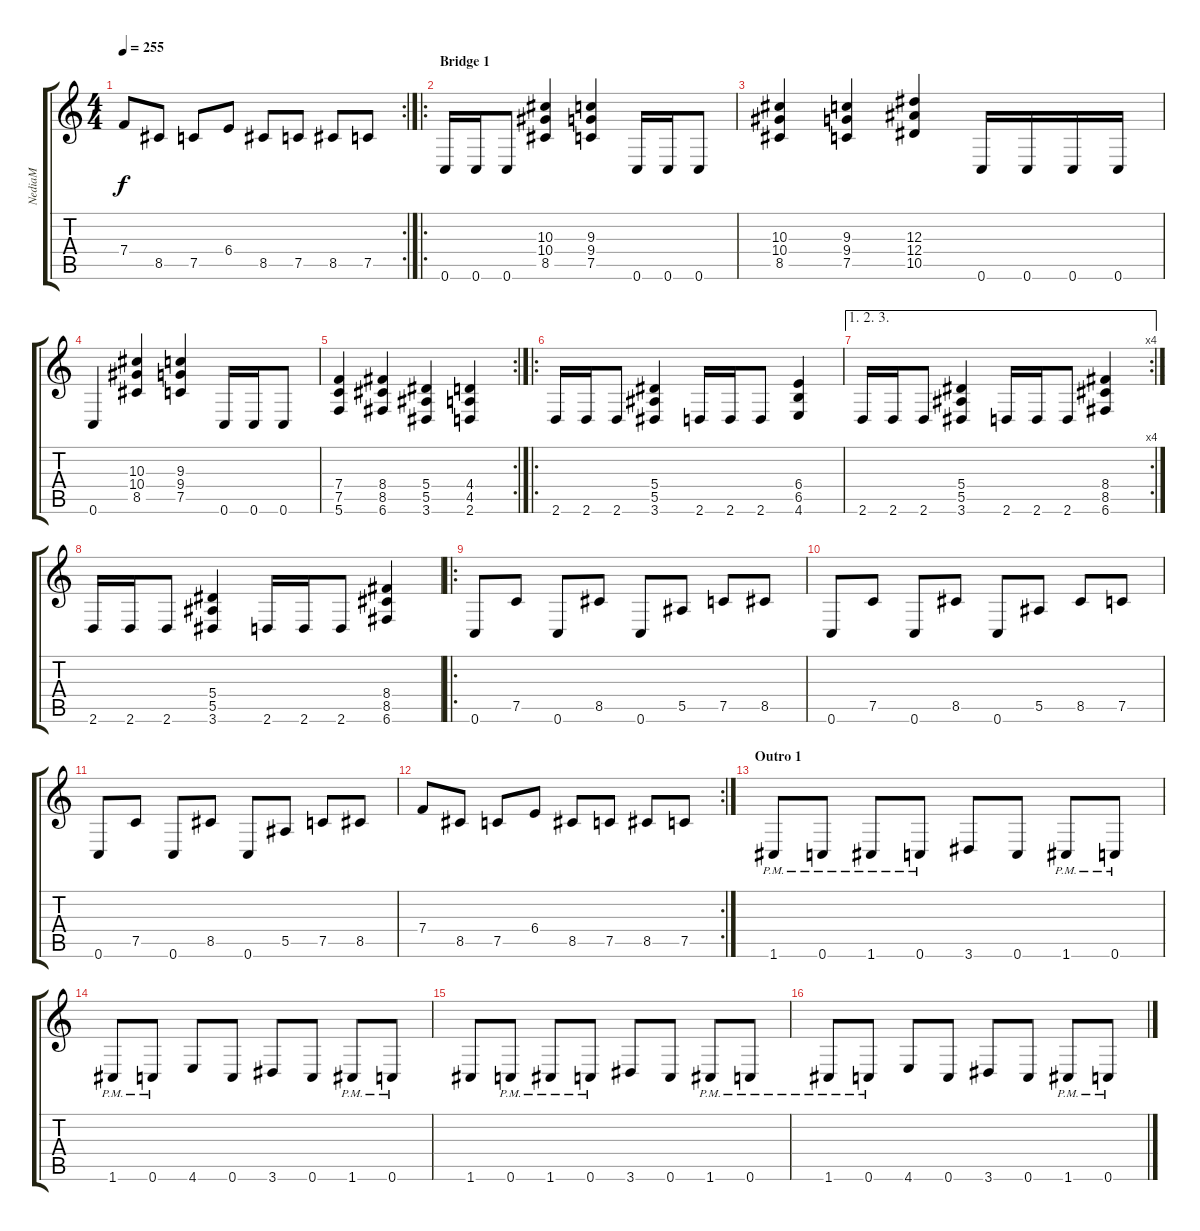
\track ("NediaM" "NediaM") {instrument distortionguitar}
\staff {score tabs}
\tuning (C4 G3 Eb3 Bb2 F2 C2) {hide}
\rc 2
\ts (4 4)
\tempo 255
\clef g2
\ks c
7.4.8{dy f} 8.5.8 7.5.8 6.4.8 8.5.8 7.5.8 8.5.8 7.5.8 |
\ro
\section ("" "Bridge 1")
0.6.16 0.6.16 0.6.8 (10.3 10.4 8.5).4 (9.3 9.4 7.5).4 0.6.16 0.6.16 0.6.8 |
(10.3 10.4 8.5).4 (9.3 9.4 7.5).4 (12.3 12.4 10.5).4 0.6.16 0.6.16 0.6.16 0.6.16 |
0.6.4 (10.3 10.4 8.5).4 (9.3 9.4 7.5).4 0.6.16 0.6.16 0.6.8 |
\rc 2
(7.4 7.5 5.6).4 (8.4 8.5 6.6).4 (5.4 5.5 3.6).4 (4.4 4.5 2.6).4 |
\ro
2.6.16 2.6.16 2.6.8 (5.4 5.5 3.6).4 2.6.16 2.6.16 2.6.8 (6.4 6.5 4.6).4 |
\ae (1 2 3)
\rc 4
2.6.16 2.6.16 2.6.8 (5.4 5.5 3.6).4 2.6.16 2.6.16 2.6.8 (8.4 8.5 6.6).4 |
2.6.16 2.6.16 2.6.8 (5.4 5.5 3.6).4 2.6.16 2.6.16 2.6.8 (8.4 8.5 6.6).4 |
\ro
0.6.8 7.5.8 0.6.8 8.5.8 0.6.8 5.5.8 7.5.8 8.5.8 |
0.6.8 7.5.8 0.6.8 8.5.8 0.6.8 5.5.8 8.5.8 7.5.8 |
0.6.8 7.5.8 0.6.8 8.5.8 0.6.8 5.5.8 7.5.8 8.5.8 |
\rc 2
7.4.8 8.5.8 7.5.8 6.4.8 8.5.8 7.5.8 8.5.8 7.5.8 |
\section ("" "Outro 1")
1.6{pm}.8 0.6{pm}.8 1.6{pm}.8 0.6{pm}.8 3.6.8 0.6.8 1.6{pm}.8 0.6{pm}.8 |
1.6{pm}.8 0.6{pm}.8 4.6.8 0.6.8 3.6.8 0.6.8 1.6{pm}.8 0.6{pm}.8 |
1.6.8 0.6{pm}.8 1.6{pm}.8 0.6{pm}.8 3.6.8 0.6.8 1.6{pm}.8 0.6{pm}.8 |
1.6{pm}.8 0.6{pm}.8 4.6.8 0.6.8 3.6.8 0.6.8 1.6{pm}.8 0.6{pm}.8
